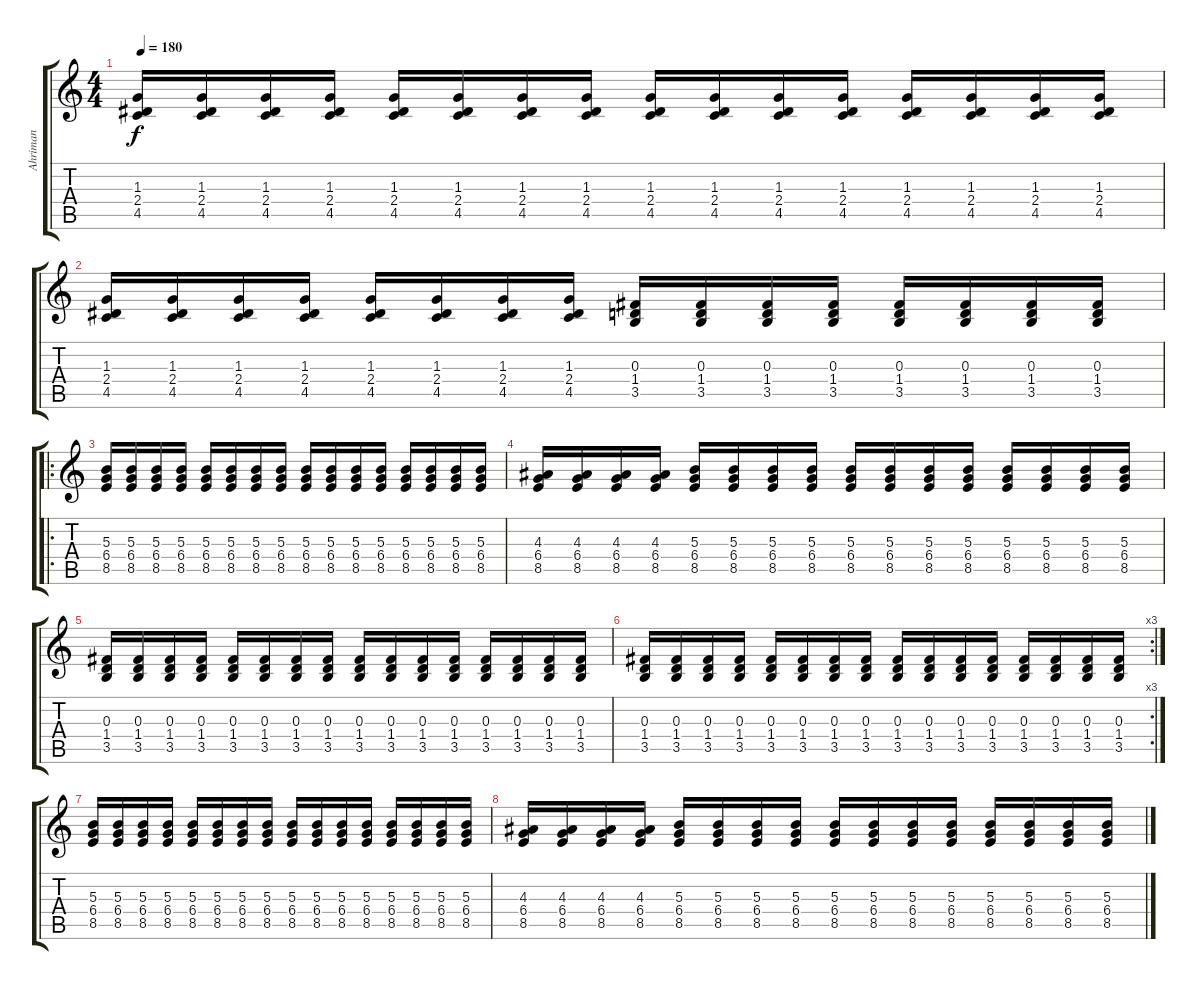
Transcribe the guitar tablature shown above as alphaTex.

\track ("Ahriman" "Ahriman") {instrument distortionguitar}
\staff {score tabs}
\tuning (Eb4 Bb3 Gb3 Db3 Ab2 Eb2) {hide}
\ts (4 4)
\tempo 180
\clef g2
\ks c
(1.3 2.4 4.5).16{dy f} (1.3 2.4 4.5).16 (1.3 2.4 4.5).16 (1.3 2.4 4.5).16 (1.3 2.4 4.5).16 (1.3 2.4 4.5).16 (1.3 2.4 4.5).16 (1.3 2.4 4.5).16 (1.3 2.4 4.5).16 (1.3 2.4 4.5).16 (1.3 2.4 4.5).16 (1.3 2.4 4.5).16 (1.3 2.4 4.5).16 (1.3 2.4 4.5).16 (1.3 2.4 4.5).16 (1.3 2.4 4.5).16 |
(1.3 2.4 4.5).16 (1.3 2.4 4.5).16 (1.3 2.4 4.5).16 (1.3 2.4 4.5).16 (1.3 2.4 4.5).16 (1.3 2.4 4.5).16 (1.3 2.4 4.5).16 (1.3 2.4 4.5).16 (0.3 1.4 3.5).16 (0.3 1.4 3.5).16 (0.3 1.4 3.5).16 (0.3 1.4 3.5).16 (0.3 1.4 3.5).16 (0.3 1.4 3.5).16 (0.3 1.4 3.5).16 (0.3 1.4 3.5).16 |
\ro
(5.3 6.4 8.5).16 (5.3 6.4 8.5).16 (5.3 6.4 8.5).16 (5.3 6.4 8.5).16 (5.3 6.4 8.5).16 (5.3 6.4 8.5).16 (5.3 6.4 8.5).16 (5.3 6.4 8.5).16 (5.3 6.4 8.5).16 (5.3 6.4 8.5).16 (5.3 6.4 8.5).16 (5.3 6.4 8.5).16 (5.3 6.4 8.5).16 (5.3 6.4 8.5).16 (5.3 6.4 8.5).16 (5.3 6.4 8.5).16 |
(4.3 6.4 8.5).16 (4.3 6.4 8.5).16 (4.3 6.4 8.5).16 (4.3 6.4 8.5).16 (5.3 6.4 8.5).16 (5.3 6.4 8.5).16 (5.3 6.4 8.5).16 (5.3 6.4 8.5).16 (5.3 6.4 8.5).16 (5.3 6.4 8.5).16 (5.3 6.4 8.5).16 (5.3 6.4 8.5).16 (5.3 6.4 8.5).16 (5.3 6.4 8.5).16 (5.3 6.4 8.5).16 (5.3 6.4 8.5).16 |
(0.3 1.4 3.5).16 (0.3 1.4 3.5).16 (0.3 1.4 3.5).16 (0.3 1.4 3.5).16 (0.3 1.4 3.5).16 (0.3 1.4 3.5).16 (0.3 1.4 3.5).16 (0.3 1.4 3.5).16 (0.3 1.4 3.5).16 (0.3 1.4 3.5).16 (0.3 1.4 3.5).16 (0.3 1.4 3.5).16 (0.3 1.4 3.5).16 (0.3 1.4 3.5).16 (0.3 1.4 3.5).16 (0.3 1.4 3.5).16 |
\rc 3
(0.3 1.4 3.5).16 (0.3 1.4 3.5).16 (0.3 1.4 3.5).16 (0.3 1.4 3.5).16 (0.3 1.4 3.5).16 (0.3 1.4 3.5).16 (0.3 1.4 3.5).16 (0.3 1.4 3.5).16 (0.3 1.4 3.5).16 (0.3 1.4 3.5).16 (0.3 1.4 3.5).16 (0.3 1.4 3.5).16 (0.3 1.4 3.5).16 (0.3 1.4 3.5).16 (0.3 1.4 3.5).16 (0.3 1.4 3.5).16 |
(5.3 6.4 8.5).16 (5.3 6.4 8.5).16 (5.3 6.4 8.5).16 (5.3 6.4 8.5).16 (5.3 6.4 8.5).16 (5.3 6.4 8.5).16 (5.3 6.4 8.5).16 (5.3 6.4 8.5).16 (5.3 6.4 8.5).16 (5.3 6.4 8.5).16 (5.3 6.4 8.5).16 (5.3 6.4 8.5).16 (5.3 6.4 8.5).16 (5.3 6.4 8.5).16 (5.3 6.4 8.5).16 (5.3 6.4 8.5).16 |
(4.3 6.4 8.5).16 (4.3 6.4 8.5).16 (4.3 6.4 8.5).16 (4.3 6.4 8.5).16 (5.3 6.4 8.5).16 (5.3 6.4 8.5).16 (5.3 6.4 8.5).16 (5.3 6.4 8.5).16 (5.3 6.4 8.5).16 (5.3 6.4 8.5).16 (5.3 6.4 8.5).16 (5.3 6.4 8.5).16 (5.3 6.4 8.5).16 (5.3 6.4 8.5).16 (5.3 6.4 8.5).16 (5.3 6.4 8.5).16
